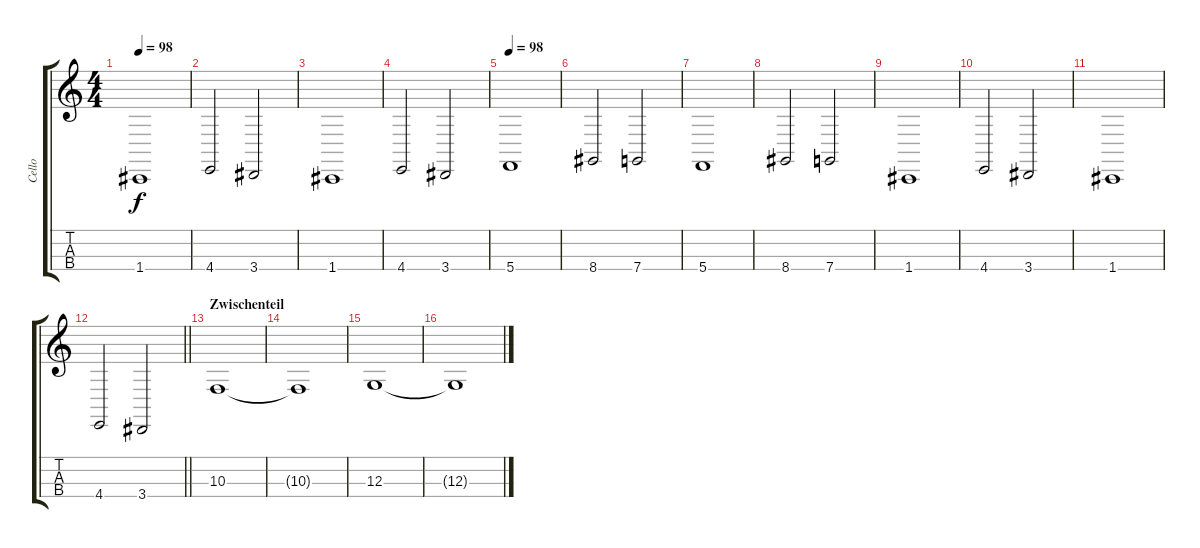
\track ("Cello" "Cello") {instrument cello}
\staff {score tabs}
\tuning (A3 D3 G2 C2) {hide}
\ts (4 4)
\tempo 98
\clef g2
\ks c
1.4.1{dy f} |
4.4.2 3.4.2 |
1.4.1 |
4.4.2 3.4.2 |
\tempo 98
5.4.1 |
8.4.2 7.4.2 |
5.4.1 |
8.4.2 7.4.2 |
1.4.1 |
4.4.2 3.4.2 |
1.4.1 |
\barLineRight lightlight
4.4.2 3.4.2 |
\section ("" "Zwischenteil")
10.3.1 |
10.3{t}.1 |
12.3.1 |
12.3{t}.1
